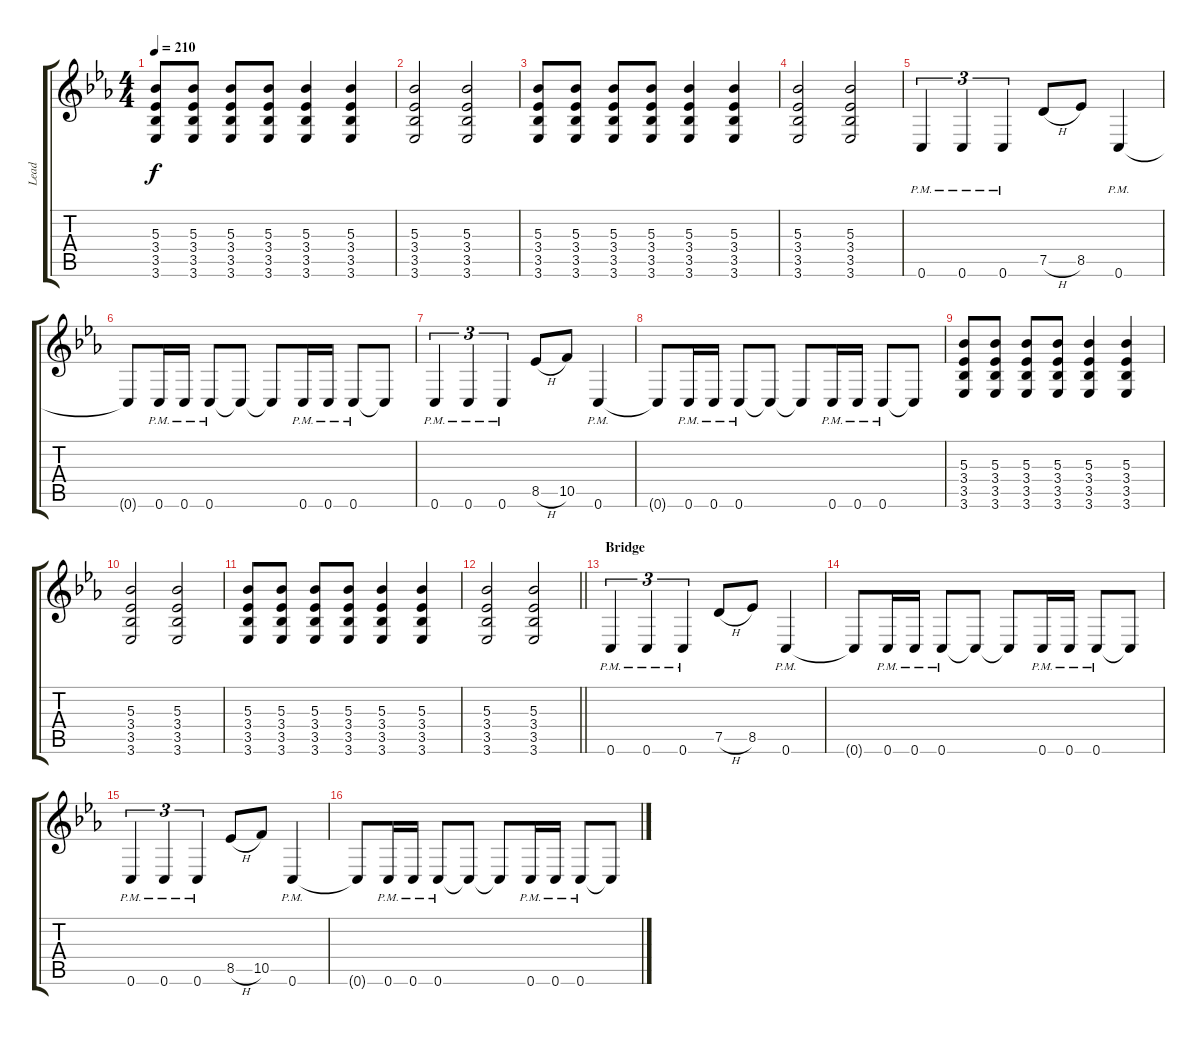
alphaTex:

\track ("Lead" "Lead") {instrument overdrivenguitar}
\staff {score tabs}
\tuning (D4 A3 F3 C3 G2 C2) {hide}
\ts (4 4)
\tempo 210
\clef g2
\ks cminor
(5.3 3.4 3.5 3.6).8{dy f} (5.3 3.4 3.5 3.6).8 (5.3 3.4 3.5 3.6).8 (5.3 3.4 3.5 3.6).8 (5.3 3.4 3.5 3.6).4 (5.3 3.4 3.5 3.6).4 |
(5.3 3.4 3.5 3.6).2 (5.3 3.4 3.5 3.6).2 |
(5.3 3.4 3.5 3.6).8 (5.3 3.4 3.5 3.6).8 (5.3 3.4 3.5 3.6).8 (5.3 3.4 3.5 3.6).8 (5.3 3.4 3.5 3.6).4 (5.3 3.4 3.5 3.6).4 |
(5.3 3.4 3.5 3.6).2 (5.3 3.4 3.5 3.6).2 |
0.6{pm}.4{tu (3 2)} 0.6{pm}.4{tu (3 2)} 0.6{pm}.4{tu (3 2)} 7.5{h}.8 8.5.8 0.6{pm}.4 |
0.6{t}.8 0.6{pm}.16 0.6{pm}.16 0.6{pm}.8 0.6{t}.8 0.6{t}.8 0.6{pm}.16 0.6{pm}.16 0.6{pm}.8 0.6{t}.8 |
0.6{pm}.4{tu (3 2)} 0.6{pm}.4{tu (3 2)} 0.6{pm}.4{tu (3 2)} 8.5{h}.8 10.5.8 0.6{pm}.4 |
0.6{t}.8 0.6{pm}.16 0.6{pm}.16 0.6{pm}.8 0.6{t}.8 0.6{t}.8 0.6{pm}.16 0.6{pm}.16 0.6{pm}.8 0.6{t}.8 |
(5.3 3.4 3.5 3.6).8 (5.3 3.4 3.5 3.6).8 (5.3 3.4 3.5 3.6).8 (5.3 3.4 3.5 3.6).8 (5.3 3.4 3.5 3.6).4 (5.3 3.4 3.5 3.6).4 |
(5.3 3.4 3.5 3.6).2 (5.3 3.4 3.5 3.6).2 |
(5.3 3.4 3.5 3.6).8 (5.3 3.4 3.5 3.6).8 (5.3 3.4 3.5 3.6).8 (5.3 3.4 3.5 3.6).8 (5.3 3.4 3.5 3.6).4 (5.3 3.4 3.5 3.6).4 |
\barLineRight lightlight
(5.3 3.4 3.5 3.6).2 (5.3 3.4 3.5 3.6).2 |
\section ("" "Bridge")
0.6{pm}.4{tu (3 2)} 0.6{pm}.4{tu (3 2)} 0.6{pm}.4{tu (3 2)} 7.5{h}.8 8.5.8 0.6{pm}.4 |
0.6{t}.8 0.6{pm}.16 0.6{pm}.16 0.6{pm}.8 0.6{t}.8 0.6{t}.8 0.6{pm}.16 0.6{pm}.16 0.6{pm}.8 0.6{t}.8 |
0.6{pm}.4{tu (3 2)} 0.6{pm}.4{tu (3 2)} 0.6{pm}.4{tu (3 2)} 8.5{h}.8 10.5.8 0.6{pm}.4 |
0.6{t}.8 0.6{pm}.16 0.6{pm}.16 0.6{pm}.8 0.6{t}.8 0.6{t}.8 0.6{pm}.16 0.6{pm}.16 0.6{pm}.8 0.6{t}.8
